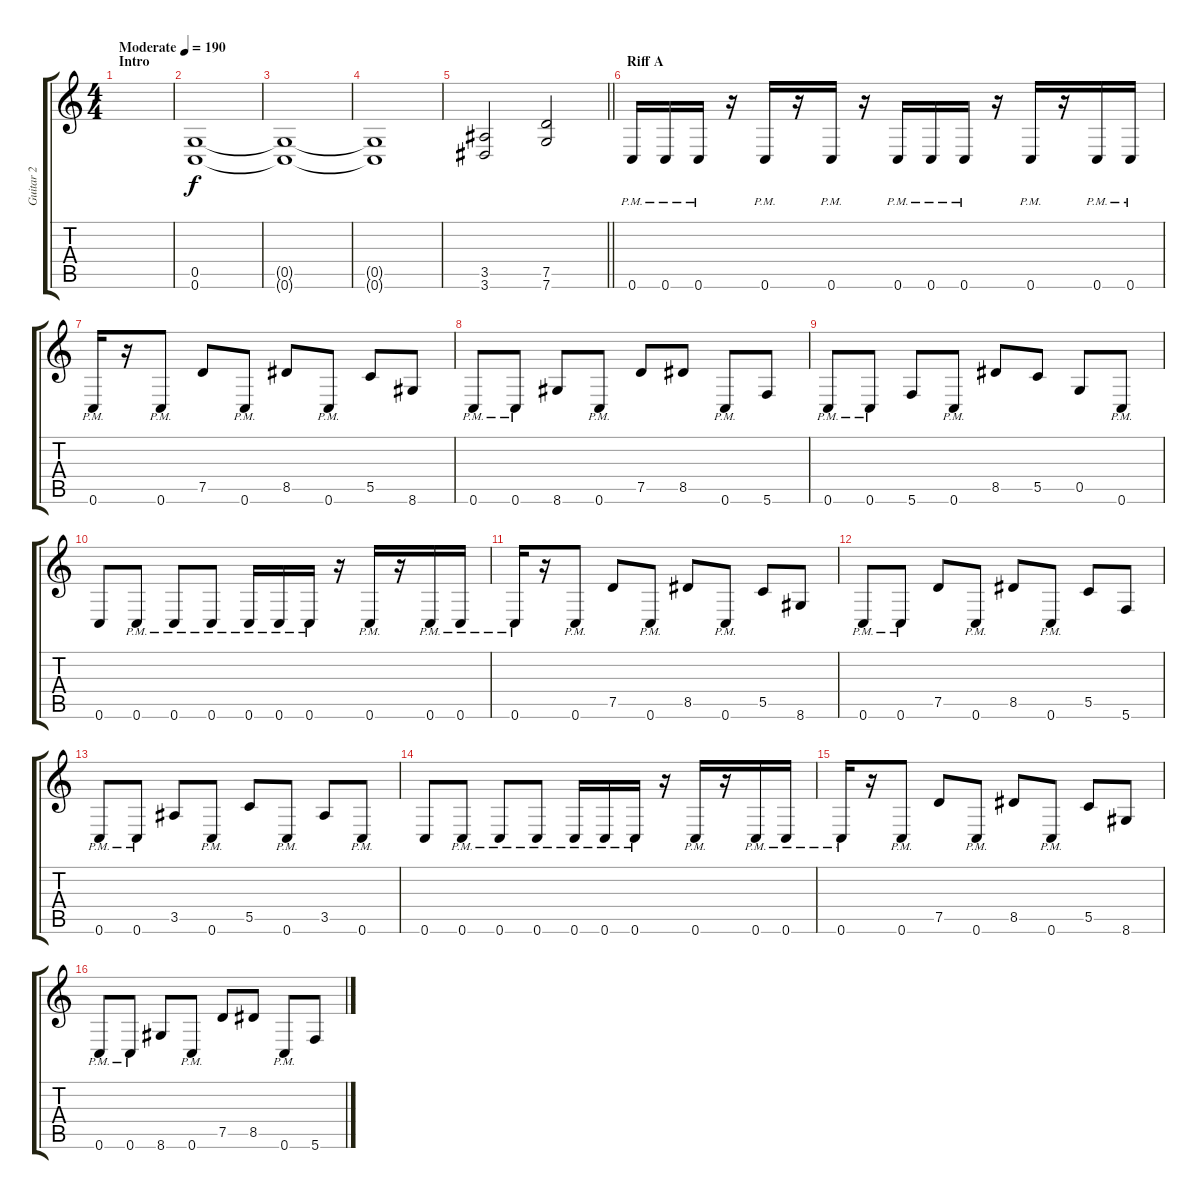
\track ("Guitar 2" "Guitar 2") {instrument distortionguitar}
\staff {score tabs}
\tuning (D4 A3 F3 C3 G2 C2) {hide}
\ts (4 4)
\section ("" "Intro")
\tempo (190 "Moderate")
\clef g2
\ks c
|
(0.5 0.6).1 |
(0.5{t} 0.6{t}).1 |
(0.5{t} 0.6{t}).1 |
\barLineRight lightlight
(3.5 3.6).2 (7.5 7.6).2 |
\section ("" "Riff A")
0.6{pm}.16 0.6{pm}.16 0.6{pm}.16 r.16 0.6{pm}.16 r.16 0.6{pm}.16 r.16 0.6{pm}.16 0.6{pm}.16 0.6{pm}.16 r.16 0.6{pm}.16 r.16 0.6{pm}.16 0.6{pm}.16 |
0.6{pm}.16 r.16 0.6{pm}.8 7.5.8 0.6{pm}.8 8.5.8 0.6{pm}.8 5.5.8 8.6.8 |
0.6{pm}.8 0.6{pm}.8 8.6.8 0.6{pm}.8 7.5.8 8.5.8 0.6{pm}.8 5.6.8 |
0.6{pm}.8 0.6{pm}.8 5.6.8 0.6{pm}.8 8.5.8 5.5.8 0.5.8 0.6{pm}.8 |
0.6.8 0.6{pm}.8 0.6{pm}.8 0.6{pm}.8 0.6{pm}.16 0.6{pm}.16 0.6{pm}.16 r.16 0.6{pm}.16 r.16 0.6{pm}.16 0.6{pm}.16 |
0.6{pm}.16 r.16 0.6{pm}.8 7.5.8 0.6{pm}.8 8.5.8 0.6{pm}.8 5.5.8 8.6.8 |
0.6{pm}.8 0.6{pm}.8 7.5.8 0.6{pm}.8 8.5.8 0.6{pm}.8 5.5.8 5.6.8 |
0.6{pm}.8 0.6{pm}.8 3.5.8 0.6{pm}.8 5.5.8 0.6{pm}.8 3.5.8 0.6{pm}.8 |
0.6.8 0.6{pm}.8 0.6{pm}.8 0.6{pm}.8 0.6{pm}.16 0.6{pm}.16 0.6{pm}.16 r.16 0.6{pm}.16 r.16 0.6{pm}.16 0.6{pm}.16 |
0.6{pm}.16 r.16 0.6{pm}.8 7.5.8 0.6{pm}.8 8.5.8 0.6{pm}.8 5.5.8 8.6.8 |
0.6{pm}.8 0.6{pm}.8 8.6.8 0.6{pm}.8 7.5.8 8.5.8 0.6{pm}.8 5.6.8
